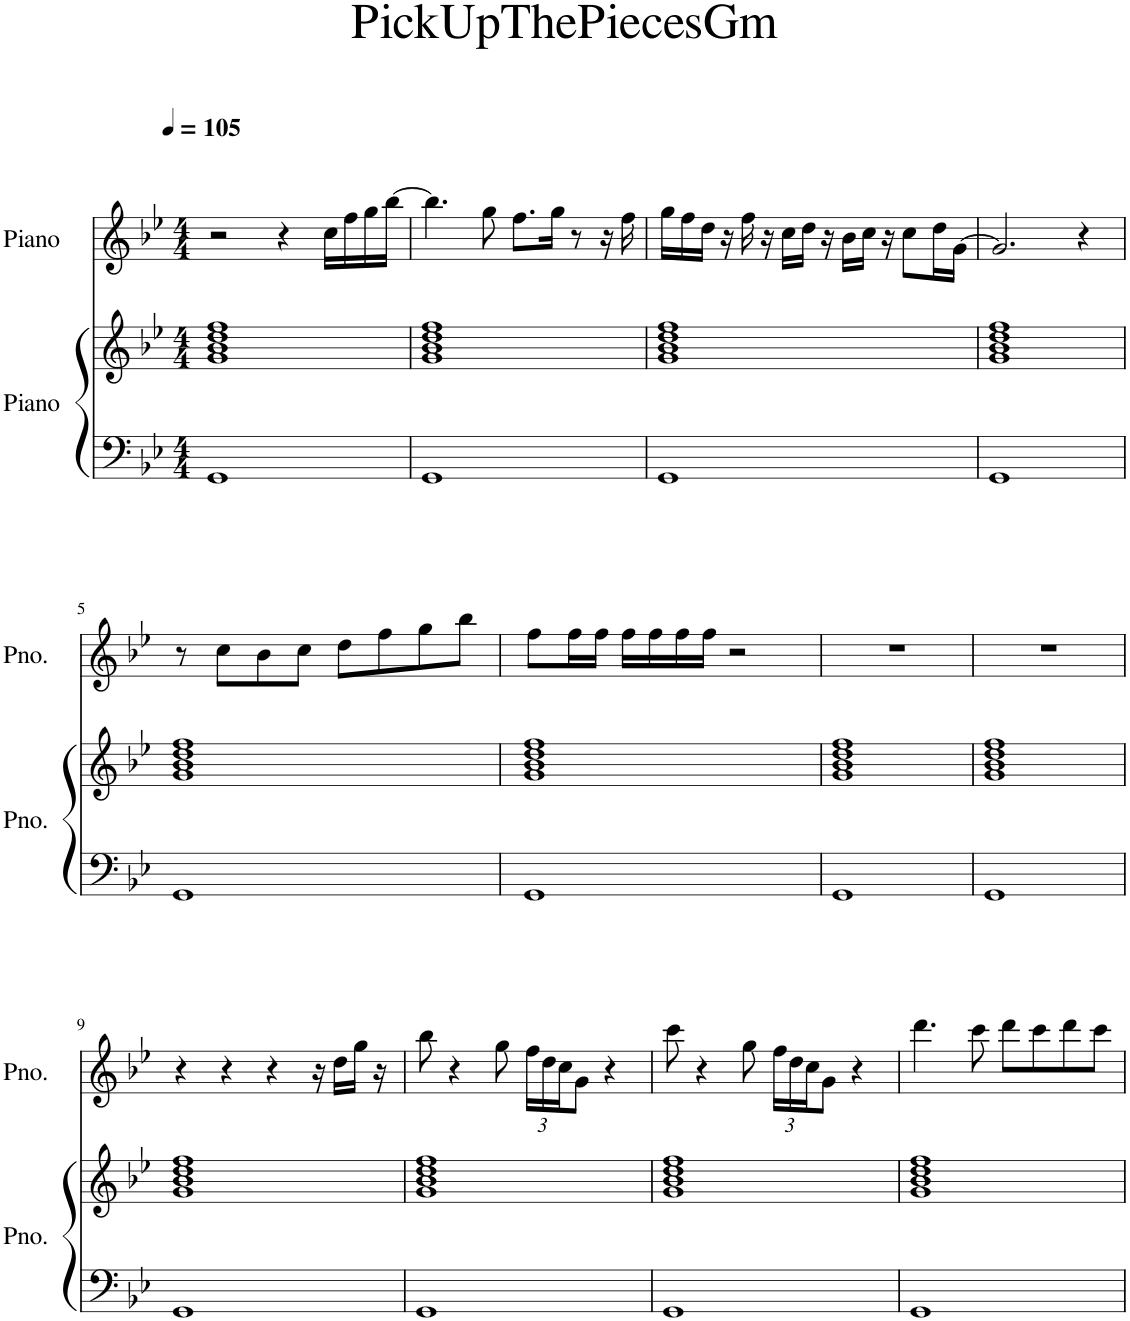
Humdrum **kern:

**kern	**kern	**kern
*part2	*part2	*part1
*staff3	*staff2	*staff1
*I"Piano	*	*I"Piano
*I'Pno.	*	*I'Pno.
*clefF4	*clefG2	*clefG2
*k[b-e-]	*k[b-e-]	*k[b-e-]
*M4/4	*M4/4	*M4/4
*MM105	*MM105	*MM105
=1	=1	=1
1GG	1g 1b- 1dd 1ff	2r
.	.	4r
.	.	16cc\LL
.	.	16ff\
.	.	16gg\
.	.	[16bb-\JJ
=2	=2	=2
1GG	1g 1b- 1dd 1ff	4.bb-\]
.	.	8gg\
.	.	8.ff\L
.	.	16gg\Jk
.	.	8r
.	.	16r
.	.	16ff\
=3	=3	=3
1GG	1g 1b- 1dd 1ff	16gg\LL
.	.	16ff\
.	.	16dd\JJ
.	.	16r
.	.	16ff\
.	.	16r
.	.	16cc\LL
.	.	16dd\JJ
.	.	16r
.	.	16b-\LL
.	.	16cc\JJ
.	.	16r
.	.	8cc\L
.	.	16dd\L
.	.	[16g\JJ
=4	=4	=4
1GG	1g 1b- 1dd 1ff	2.g/]
.	.	4r
!!LO:LB:g=z
=5	=5	=5
1GG	1g 1b- 1dd 1ff	8r
.	.	8cc\L
.	.	8b-\
.	.	8cc\J
.	.	8dd\L
.	.	8ff\
.	.	8gg\
.	.	8bb-\J
=6	=6	=6
1GG	1g 1b- 1dd 1ff	8ff\L
.	.	16ff\L
.	.	16ff\JJ
.	.	16ff\LL
.	.	16ff\
.	.	16ff\
.	.	16ff\JJ
.	.	2r
=7	=7	=7
1GG	1g 1b- 1dd 1ff	1r
=8	=8	=8
1GG	1g 1b- 1dd 1ff	1r
!!LO:LB:g=z
=9	=9	=9
1GG	1g 1b- 1dd 1ff	4r
.	.	4r
.	.	4r
.	.	16r
.	.	16dd\LL
.	.	16gg\JJ
.	.	16r
=10	=10	=10
1GG	1g 1b- 1dd 1ff	8bb-\
.	.	4r
.	.	8gg\
*	*	*Xbrackettup
.	.	24ff\LL
.	.	24dd\
.	.	24cc\J
.	.	8g\J
.	.	4r
=11	=11	=11
1GG	1g 1b- 1dd 1ff	8ccc\
.	.	4r
.	.	8gg\
.	.	24ff\LL
.	.	24dd\
.	.	24cc\J
.	.	8g\J
.	.	4r
=12	=12	=12
1GG	1g 1b- 1dd 1ff	4.ddd\
.	.	8ccc\
.	.	8ddd\L
.	.	8ccc\
.	.	8ddd\
.	.	8ccc\J
=	=	=
*-	*-	*-
